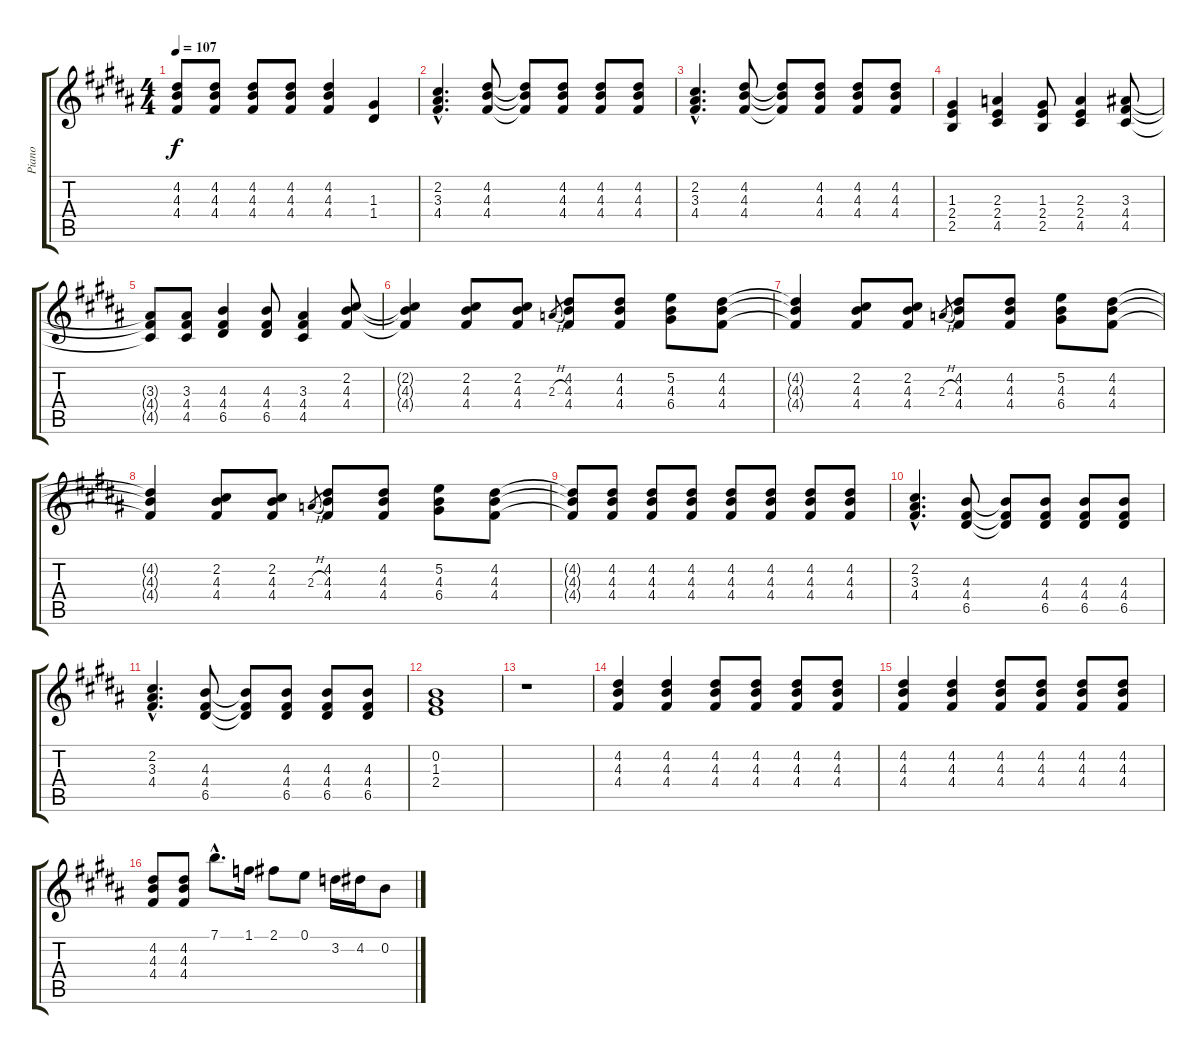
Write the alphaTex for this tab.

\track ("Piano" "Piano") {instrument brightacousticpiano}
\staff {score tabs}
\tuning (E5 B4 G4 D4 A3 E3) {hide}
\ts (4 4)
\tempo 107
\clef g2
\ks b
(4.2{t} 4.3{t} 4.4{t}).8{dy f} (4.2 4.3 4.4).8 (4.2 4.3 4.4).8 (4.2 4.3 4.4).8 (4.2 4.3 4.4).4 (1.3 1.4).4 |
(2.2{hac} 3.3{hac} 4.4{hac}).4{d} (4.2 4.3 4.4).8 (4.2{t} 4.3{t} 4.4{t}).8 (4.2 4.3 4.4).8 (4.2 4.3 4.4).8 (4.2 4.3 4.4).8 |
(2.2{hac} 3.3{hac} 4.4{hac}).4{d} (4.2 4.3 4.4).8 (4.2{t} 4.3{t} 4.4{t}).8 (4.2 4.3 4.4).8 (4.2 4.3 4.4).8 (4.2 4.3 4.4).8 |
(1.3 2.4 2.5).4 (2.3 2.4 4.5).4 (1.3 2.4 2.5).8 (2.3 2.4 4.5).4 (3.3 4.4 4.5).8 |
(3.3{t} 4.4{t} 4.5{t}).8 (3.3 4.4 4.5).8 (4.3 4.4 6.5).4 (4.3 4.4 6.5).8 (3.3 4.4 4.5).4 (2.2 4.3 4.4).8 |
(2.2{t} 4.3{t} 4.4{t}).4 (2.2 4.3 4.4).8 (2.2 4.3 4.4).8 2.3{h}.8{gr} (4.2 4.3 4.4).8 (4.2 4.3 4.4).8 (5.2 4.3 6.4).8 (4.2 4.3 4.4).8 |
(4.2{t} 4.3{t} 4.4{t}).4 (2.2 4.3 4.4).8 (2.2 4.3 4.4).8 2.3{h}.8{gr} (4.2 4.3 4.4).8 (4.2 4.3 4.4).8 (5.2 4.3 6.4).8 (4.2 4.3 4.4).8 |
(4.2{t} 4.3{t} 4.4{t}).4 (2.2 4.3 4.4).8 (2.2 4.3 4.4).8 2.3{h}.8{gr} (4.2 4.3 4.4).8 (4.2 4.3 4.4).8 (5.2 4.3 6.4).8 (4.2 4.3 4.4).8 |
(4.2{t} 4.3{t} 4.4{t}).8 (4.2 4.3 4.4).8 (4.2 4.3 4.4).8 (4.2 4.3 4.4).8 (4.2 4.3 4.4).8 (4.2 4.3 4.4).8 (4.2 4.3 4.4).8 (4.2 4.3 4.4).8 |
(2.2{hac} 3.3{hac} 4.4{hac}).4{d} (4.3 4.4 6.5).8 (4.3{t} 4.4{t} 6.5{t}).8 (4.3 4.4 6.5).8 (4.3 4.4 6.5).8 (4.3 4.4 6.5).8 |
(2.2{hac} 3.3{hac} 4.4{hac}).4{d} (4.3 4.4 6.5).8 (4.3{t} 4.4{t} 6.5{t}).8 (4.3 4.4 6.5).8 (4.3 4.4 6.5).8 (4.3 4.4 6.5).8 |
(0.2 1.3 2.4).1 |
r.1 |
(4.2 4.3 4.4).4 (4.2 4.3 4.4).4 (4.2 4.3 4.4).8 (4.2 4.3 4.4).8 (4.2 4.3 4.4).8 (4.2 4.3 4.4).8 |
(4.2 4.3 4.4).4 (4.2 4.3 4.4).4 (4.2 4.3 4.4).8 (4.2 4.3 4.4).8 (4.2 4.3 4.4).8 (4.2 4.3 4.4).8 |
(4.2 4.3 4.4).8 (4.2 4.3 4.4).8 7.1{hac}.8{d} 1.1.16 2.1.8 0.1.8 3.2.16 4.2.16 0.2.8
